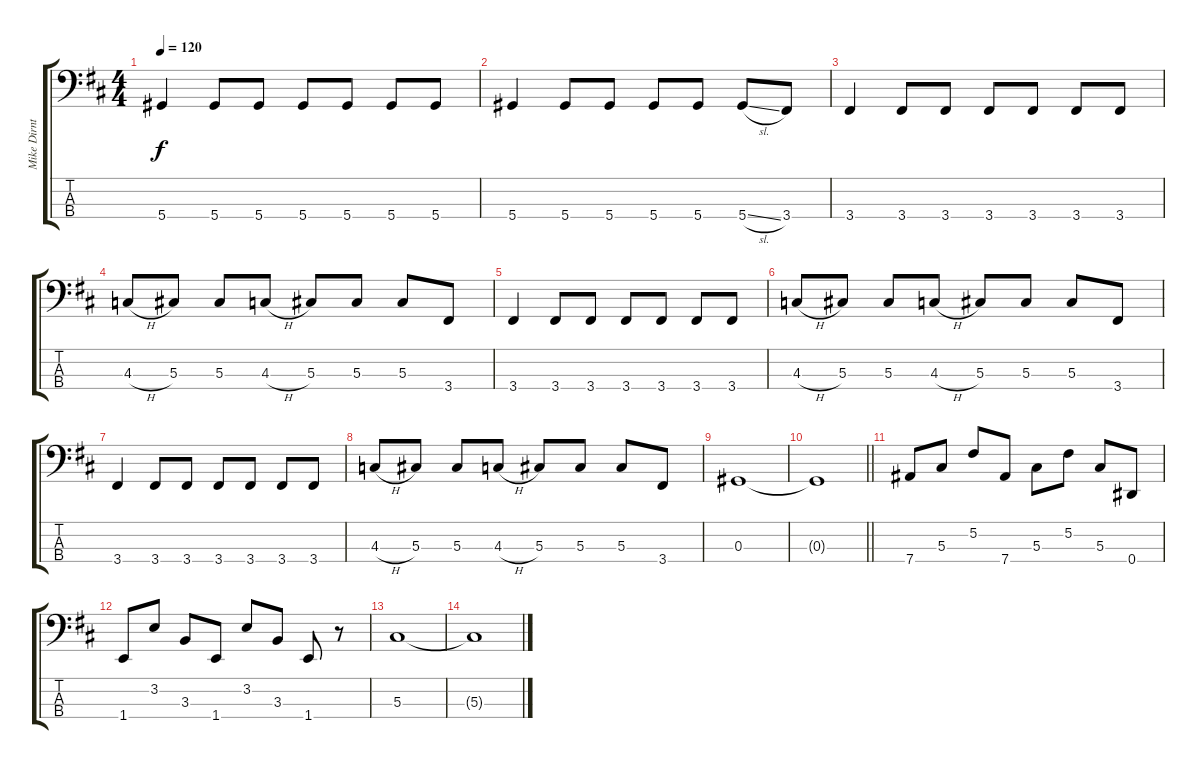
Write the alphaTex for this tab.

\track ("Mike Dirnt" "Mike Dirnt") {instrument electricbasspick}
\staff {score tabs}
\tuning (Gb2 Db2 Ab1 Eb1) {hide}
\ts (4 4)
\tempo 120
\clef f4
\ks d
5.4.4{dy f} 5.4.8 5.4.8 5.4.8 5.4.8 5.4.8 5.4.8 |
5.4.4 5.4.8 5.4.8 5.4.8 5.4.8 5.4{sl}.8 3.4.8 |
3.4.4 3.4.8 3.4.8 3.4.8 3.4.8 3.4.8 3.4.8 |
4.3{h}.8 5.3.8 5.3.8 4.3{h}.8 5.3.8 5.3.8 5.3.8 3.4.8 |
3.4.4 3.4.8 3.4.8 3.4.8 3.4.8 3.4.8 3.4.8 |
4.3{h}.8 5.3.8 5.3.8 4.3{h}.8 5.3.8 5.3.8 5.3.8 3.4.8 |
3.4.4 3.4.8 3.4.8 3.4.8 3.4.8 3.4.8 3.4.8 |
4.3{h}.8 5.3.8 5.3.8 4.3{h}.8 5.3.8 5.3.8 5.3.8 3.4.8 |
0.3.1 |
\barLineRight lightlight
0.3{t}.1 |
7.4.8 5.3.8 5.2.8 7.4.8 5.3.8 5.2.8 5.3.8 0.4.8 |
1.4.8 3.2.8 3.3.8 1.4.8 3.2.8 3.3.8 1.4.8 r.8 |
5.3.1 |
5.3{t}.1
